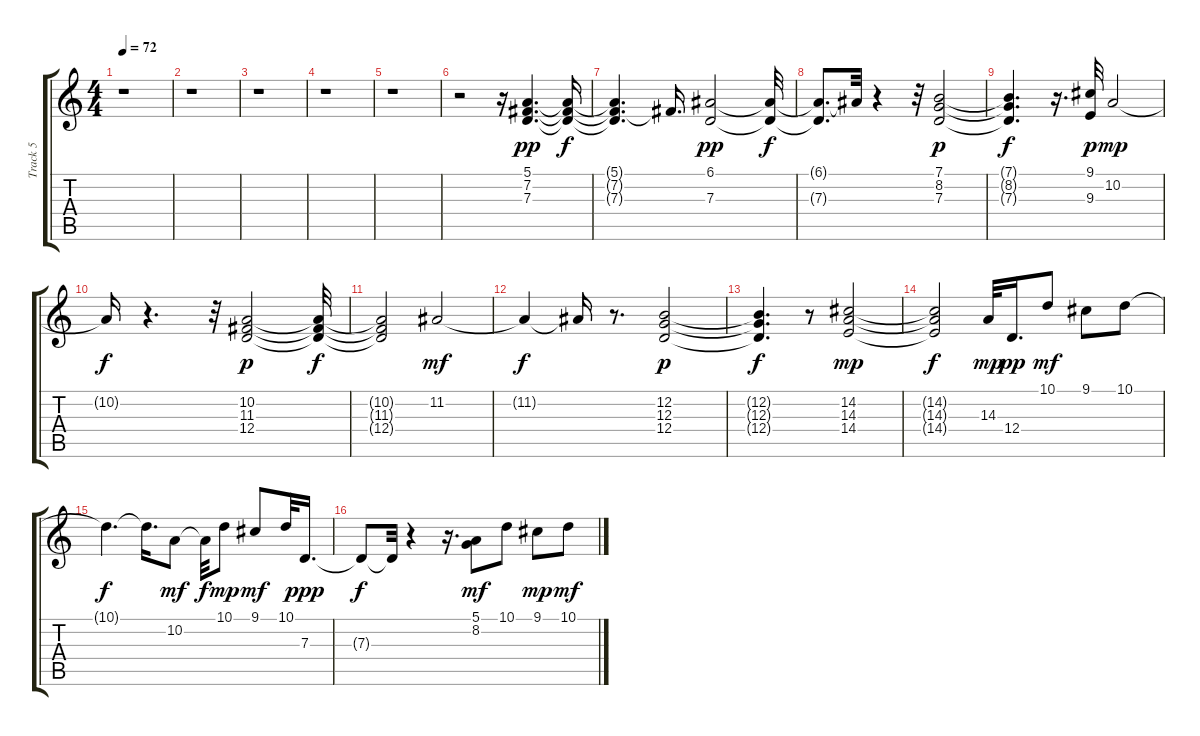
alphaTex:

\track ("Track 5" "Track 5") {instrument voiceoohs}
\staff {score tabs}
\tuning (E4 B3 G3 D3 A2 E2) {hide}
\ts (4 4)
\tempo 72
\clef g2
\ks c
r.1{dy pp} |
r.1 |
r.1 |
r.1 |
r.1 |
r.2 r.16 (5.1 7.2 7.3).4{d volume 13} (5.1{t} 7.2{t} 7.3{t}).16{dy f} |
(5.1{t} 7.2{t} 7.3{t}).4{d} 7.2{t}.16{d} (6.1 7.3).2{dy pp} (6.1{t} 7.3{t}).32{dy f} |
(6.1{t} 7.3{t}).8{d} 6.1{t}.32 r.4 r.32 (7.1 8.2 7.3).2{dy p} |
(7.1{t} 8.2{t} 7.3{t}).4{d dy f} r.16{d} (9.1 9.3).32{dy p} 10.2.2{dy mp} |
10.2{t}.16{dy f} r.4{d} r.32 (10.2 11.3 12.4).2{dy p} (10.2{t} 11.3{t} 12.4{t}).32{dy f} |
(10.2{t} 11.3{t} 12.4{t}).2 11.2.2{dy mf volume 14} |
11.2{t}.4{dy f} 11.2{t}.16 r.8{d} (12.2 12.3 12.4).2{dy p} |
(12.2{t} 12.3{t} 12.4{t}).4{d dy f} r.8 (14.2 14.3 14.4).2{dy mp} |
(14.2{t} 14.3{t} 14.4{t}).2{dy f} 14.3.32{dy mp} 12.4.16{d dy pp} 10.1.8{dy mf} 9.1.8 10.1.8 |
10.1{t}.4{d dy f} 10.1{t}.16{d} 10.2.8{dy mf} 10.2{t}.32{dy f} 10.1.8{dy mp} 9.1.8{dy mf} 10.1.32 7.3.16{d dy ppp} |
7.3{t}.8{dy f} 7.3{t}.32 r.4 r.16{d} (5.1 8.2).8{dy mf} 10.1.8 9.1.8{dy mp} 10.1.8{dy mf}
